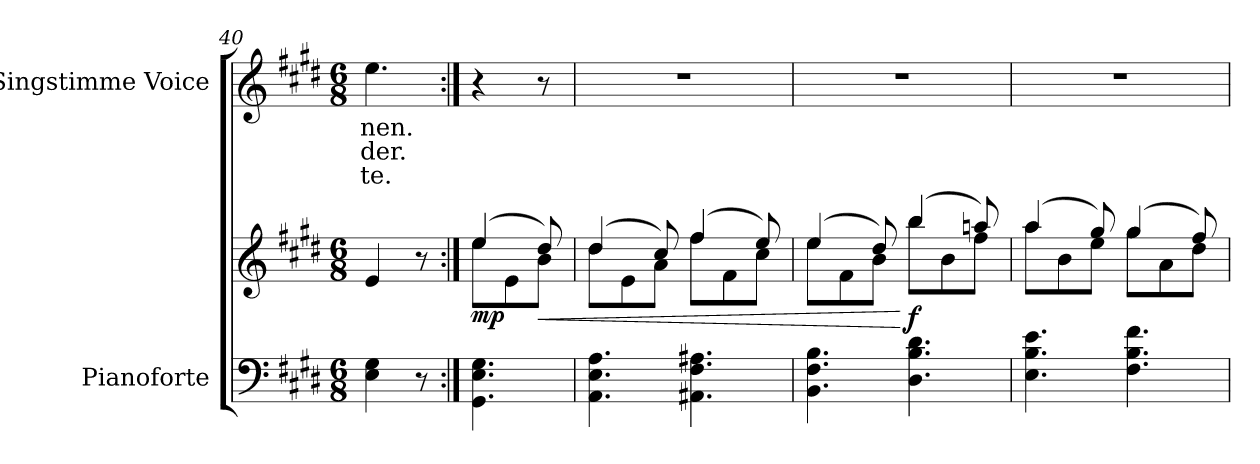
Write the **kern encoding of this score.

**kern	**kern	**dynam	**kern	**text	**text	**text
*part2	*part2	*part2	*part1	*part1	*part1	*part1
*staff3	*staff2	*staff2/3	*staff1	*staff1	*staff1	*staff1
*I"Pianoforte	*	*	*I"Singstimme Voice	*	*	*
*I'Pno	*	*	*	*	*	*
*clefF4	*clefG2	*	*clefG2	*	*	*
*k[f#c#g#d#]	*k[f#c#g#d#]	*	*k[f#c#g#d#]	*	*	*
*M6/8	*M6/8	*	*M6/8	*	*	*
=40	=40	=40	=40	=40	=40	=40
!	!	!	!	!LO:LY:b	!LO:LY:b	!LO:LY:b
4E\ 4G#\	4e/	.	4.ee\	-nen.	-der.	-te.
8r	8r	.	.	.	.	.
=41:|!	=41:|!	=41:|!	=41:|!	=41:|!	=41:|!	=41:|!
*	*^	*	*	*	*	*
!	!	!	!LO:DY:b	!	!	!	!
4.GG#\ 4.E\ 4.G#\	(>4ee/	8ee\L	mp	4r	.	.	.
.	.	8e\	.	.	.	.	.
!	!	!	!LO:HP:b	!	!	!	!
.	8dd#/)	8b\J	<	8r	.	.	.
=42	=42	=42	=42	=42	=42	=42	=42
4.AA\ 4.E\ 4.A\	(>4dd#/	8dd#\L	.	2.r	.	.	.
.	.	8e\	.	.	.	.	.
.	8cc#/)	8a\J	.	.	.	.	.
4.AA#X\ 4.F#\ 4.A#X\	(>4ff#/	8ff#\L	.	.	.	.	.
.	.	8f#\	.	.	.	.	.
.	8ee/)	8cc#\J	.	.	.	.	.
=43	=43	=43	=43	=43	=43	=43	=43
4.BB\ 4.F#\ 4.B\	(>4ee/	8ee\L	.	2.r	.	.	.
.	.	8f#\	.	.	.	.	.
.	8dd#/)	8b\J	.	.	.	.	.
!	!	!	!LO:DY:n=1:b	!	!	!	!
4.D#\ 4.B\ 4.d#\	(>4bb/	8bb\L	[ f	.	.	.	.
.	.	8b\	.	.	.	.	.
.	8aan/)	8ff#\J	.	.	.	.	.
=44	=44	=44	=44	=44	=44	=44	=44
4.E\ 4.B\ 4.e\	(>4aa/	8aa\L	.	2.r	.	.	.
.	.	8b\	.	.	.	.	.
.	8gg#/)	8ee\J	.	.	.	.	.
4.F#\ 4.B\ 4.f#\	(>4gg#/	8gg#\L	.	.	.	.	.
.	.	8a\	.	.	.	.	.
.	8ff#/)	8dd#\J	.	.	.	.	.
*	*v	*v	*	*	*	*	*
=	=	=	=	=	=	=
*-	*-	*-	*-	*-	*-	*-
